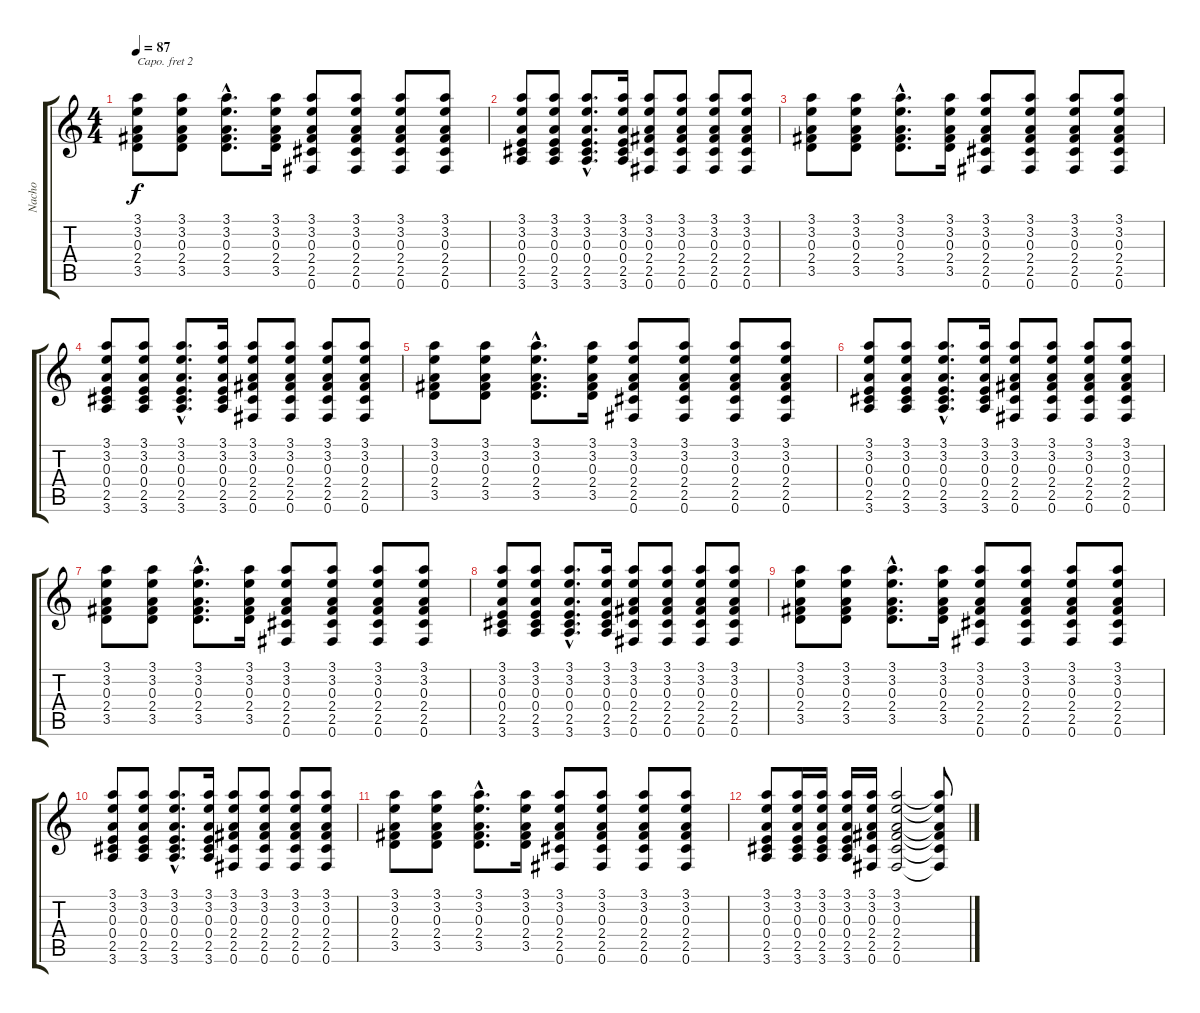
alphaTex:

\track ("Nacho" "Nacho") {instrument distortionguitar}
\staff {score tabs}
\capo 2
\tuning (E4 B3 G3 D3 A2 E2) {hide}
\ts (4 4)
\tempo 87
\clef g2
\ks c
(3.1 3.2 0.3 2.4 3.5).8{dy f} (3.1 3.2 0.3 2.4 3.5).8 (3.1{hac} 3.2{hac} 0.3{hac} 2.4{hac} 3.5{hac}).8{d} (3.1 3.2 0.3 2.4 3.5).16 (3.1 3.2 0.3 2.4 2.5 0.6).8 (3.1 3.2 0.3 2.4 2.5 0.6).8 (3.1 3.2 0.3 2.4 2.5 0.6).8 (3.1 3.2 0.3 2.4 2.5 0.6).8 |
(3.1 3.2 0.3 0.4 2.5 3.6).8 (3.1 3.2 0.3 0.4 2.5 3.6).8 (3.1{hac} 3.2{hac} 0.3{hac} 0.4{hac} 2.5{hac} 3.6{hac}).8{d} (3.1 3.2 0.3 0.4 2.5 3.6).16 (3.1 3.2 0.3 2.4 2.5 0.6).8 (3.1 3.2 0.3 2.4 2.5 0.6).8 (3.1 3.2 0.3 2.4 2.5 0.6).8 (3.1 3.2 0.3 2.4 2.5 0.6).8 |
(3.1 3.2 0.3 2.4 3.5).8 (3.1 3.2 0.3 2.4 3.5).8 (3.1{hac} 3.2{hac} 0.3{hac} 2.4{hac} 3.5{hac}).8{d} (3.1 3.2 0.3 2.4 3.5).16 (3.1 3.2 0.3 2.4 2.5 0.6).8 (3.1 3.2 0.3 2.4 2.5 0.6).8 (3.1 3.2 0.3 2.4 2.5 0.6).8 (3.1 3.2 0.3 2.4 2.5 0.6).8 |
(3.1 3.2 0.3 0.4 2.5 3.6).8 (3.1 3.2 0.3 0.4 2.5 3.6).8 (3.1{hac} 3.2{hac} 0.3{hac} 0.4{hac} 2.5{hac} 3.6{hac}).8{d} (3.1 3.2 0.3 0.4 2.5 3.6).16 (3.1 3.2 0.3 2.4 2.5 0.6).8 (3.1 3.2 0.3 2.4 2.5 0.6).8 (3.1 3.2 0.3 2.4 2.5 0.6).8 (3.1 3.2 0.3 2.4 2.5 0.6).8 |
(3.1 3.2 0.3 2.4 3.5).8 (3.1 3.2 0.3 2.4 3.5).8 (3.1{hac} 3.2{hac} 0.3{hac} 2.4{hac} 3.5{hac}).8{d} (3.1 3.2 0.3 2.4 3.5).16 (3.1 3.2 0.3 2.4 2.5 0.6).8 (3.1 3.2 0.3 2.4 2.5 0.6).8 (3.1 3.2 0.3 2.4 2.5 0.6).8 (3.1 3.2 0.3 2.4 2.5 0.6).8 |
(3.1 3.2 0.3 0.4 2.5 3.6).8 (3.1 3.2 0.3 0.4 2.5 3.6).8 (3.1{hac} 3.2{hac} 0.3{hac} 0.4{hac} 2.5{hac} 3.6{hac}).8{d} (3.1 3.2 0.3 0.4 2.5 3.6).16 (3.1 3.2 0.3 2.4 2.5 0.6).8 (3.1 3.2 0.3 2.4 2.5 0.6).8 (3.1 3.2 0.3 2.4 2.5 0.6).8 (3.1 3.2 0.3 2.4 2.5 0.6).8 |
(3.1 3.2 0.3 2.4 3.5).8 (3.1 3.2 0.3 2.4 3.5).8 (3.1{hac} 3.2{hac} 0.3{hac} 2.4{hac} 3.5{hac}).8{d} (3.1 3.2 0.3 2.4 3.5).16 (3.1 3.2 0.3 2.4 2.5 0.6).8 (3.1 3.2 0.3 2.4 2.5 0.6).8 (3.1 3.2 0.3 2.4 2.5 0.6).8 (3.1 3.2 0.3 2.4 2.5 0.6).8 |
(3.1 3.2 0.3 0.4 2.5 3.6).8 (3.1 3.2 0.3 0.4 2.5 3.6).8 (3.1{hac} 3.2{hac} 0.3{hac} 0.4{hac} 2.5{hac} 3.6{hac}).8{d} (3.1 3.2 0.3 0.4 2.5 3.6).16 (3.1 3.2 0.3 2.4 2.5 0.6).8 (3.1 3.2 0.3 2.4 2.5 0.6).8 (3.1 3.2 0.3 2.4 2.5 0.6).8 (3.1 3.2 0.3 2.4 2.5 0.6).8 |
(3.1 3.2 0.3 2.4 3.5).8 (3.1 3.2 0.3 2.4 3.5).8 (3.1{hac} 3.2{hac} 0.3{hac} 2.4{hac} 3.5{hac}).8{d} (3.1 3.2 0.3 2.4 3.5).16 (3.1 3.2 0.3 2.4 2.5 0.6).8 (3.1 3.2 0.3 2.4 2.5 0.6).8 (3.1 3.2 0.3 2.4 2.5 0.6).8 (3.1 3.2 0.3 2.4 2.5 0.6).8 |
(3.1 3.2 0.3 0.4 2.5 3.6).8 (3.1 3.2 0.3 0.4 2.5 3.6).8 (3.1{hac} 3.2{hac} 0.3{hac} 0.4{hac} 2.5{hac} 3.6{hac}).8{d} (3.1 3.2 0.3 0.4 2.5 3.6).16 (3.1 3.2 0.3 2.4 2.5 0.6).8 (3.1 3.2 0.3 2.4 2.5 0.6).8 (3.1 3.2 0.3 2.4 2.5 0.6).8 (3.1 3.2 0.3 2.4 2.5 0.6).8 |
(3.1 3.2 0.3 2.4 3.5).8 (3.1 3.2 0.3 2.4 3.5).8 (3.1{hac} 3.2{hac} 0.3{hac} 2.4{hac} 3.5{hac}).8{d} (3.1 3.2 0.3 2.4 3.5).16 (3.1 3.2 0.3 2.4 2.5 0.6).8 (3.1 3.2 0.3 2.4 2.5 0.6).8 (3.1 3.2 0.3 2.4 2.5 0.6).8 (3.1 3.2 0.3 2.4 2.5 0.6).8 |
(3.1 3.2 0.3 0.4 2.5 3.6).8 (3.1 3.2 0.3 0.4 2.5 3.6).16 (3.1 3.2 0.3 0.4 2.5 3.6).16 (3.1 3.2 0.3 0.4 2.5 3.6).16 (3.1 3.2 0.3 2.4 2.5 0.6).16 (3.1 3.2 0.3 2.4 2.5 0.6).2 (3.1{t} 3.2{t} 0.3{t} 2.4{t} 2.5{t} 0.6{t}).8
